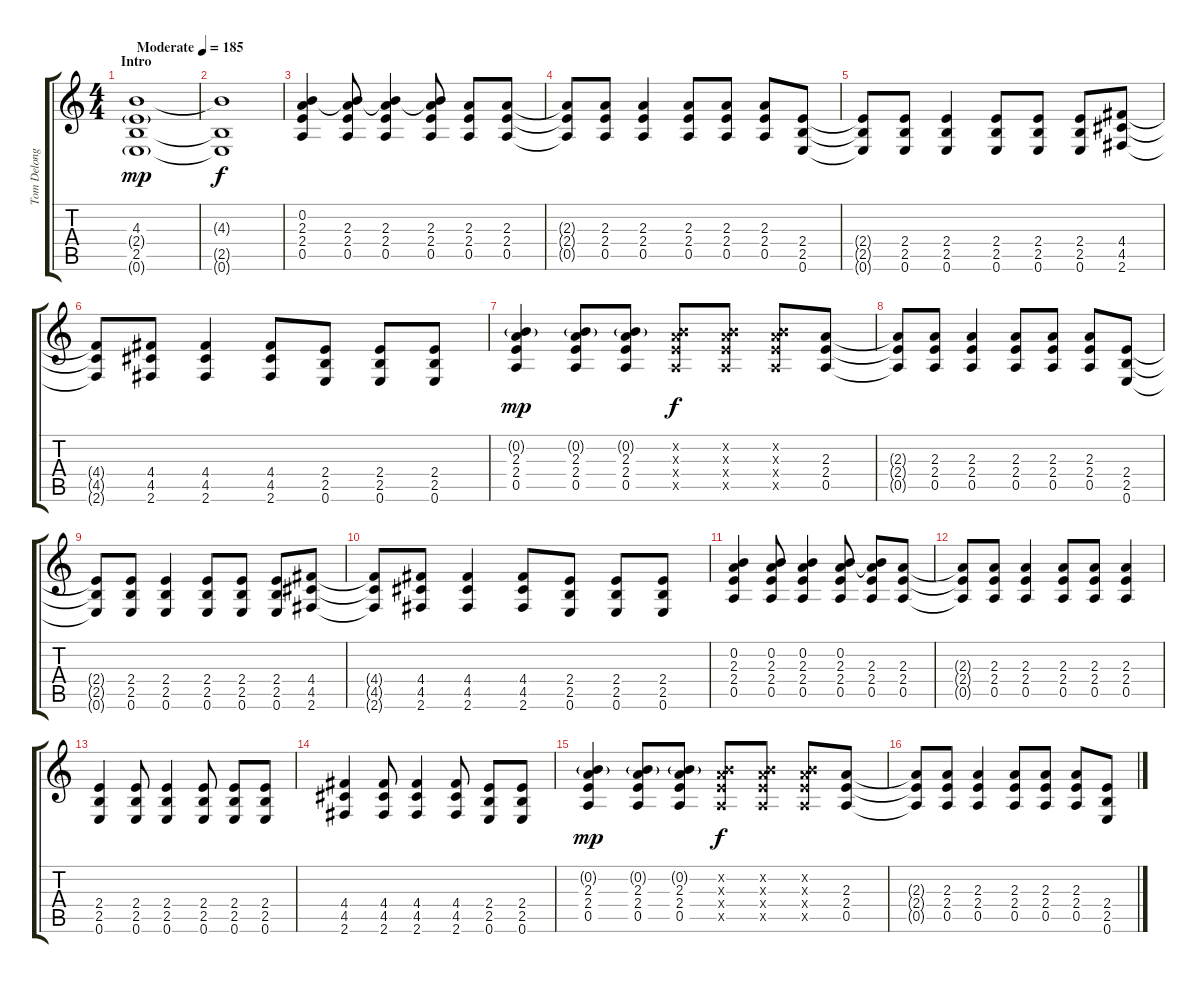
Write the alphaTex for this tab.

\track ("Tom Delonge - Guitar" "Tom Delong") {instrument distortionguitar}
\staff {score tabs}
\tuning (E4 B3 G3 D3 A2 E2) {hide}
\ts (4 4)
\section ("" "Intro")
\tempo (185 "Moderate")
\clef g2
\ks c
(4.3 2.4{g} 2.5 0.6{g}).1{dy mp instrument distortionguitar} |
(4.3{t} 2.5{t} 0.6{t}).1{dy f} |
(0.2 2.3 2.4 0.5).4 (0.2{t} 2.3 2.4 0.5).8 (0.2{t} 2.3 2.4 0.5).4 (0.2{t} 2.3 2.4 0.5).8 (2.3 2.4 0.5).8 (2.3 2.4 0.5).8 |
(2.3{t} 2.4{t} 0.5{t}).8 (2.3 2.4 0.5).8 (2.3 2.4 0.5).4 (2.3 2.4 0.5).8 (2.3 2.4 0.5).8 (2.3 2.4 0.5).8 (2.4 2.5 0.6).8 |
(2.4{t} 2.5{t} 0.6{t}).8 (2.4 2.5 0.6).8 (2.4 2.5 0.6).4 (2.4 2.5 0.6).8 (2.4 2.5 0.6).8 (2.4 2.5 0.6).8 (4.4 4.5 2.6).8 |
(4.4{t} 4.5{t} 2.6{t}).8 (4.4 4.5 2.6).8 (4.4 4.5 2.6).4 (4.4 4.5 2.6).8 (2.4 2.5 0.6).8 (2.4 2.5 0.6).8 (2.4 2.5 0.6).8 |
(0.2{g} 2.3 2.4 0.5).4{dy mp} (0.2{g} 2.3 2.4 0.5).8 (0.2{g} 2.3 2.4 0.5).8 (0.2{x} 2.3{x} 2.4{x} 0.5{x}).8{dy f} (0.2{x} 2.3{x} 2.4{x} 0.5{x}).8 (0.2{x} 2.3{x} 2.4{x} 0.5{x}).8 (2.3 2.4 0.5).8 |
(2.3{t} 2.4{t} 0.5{t}).8 (2.3 2.4 0.5).8 (2.3 2.4 0.5).4 (2.3 2.4 0.5).8 (2.3 2.4 0.5).8 (2.3 2.4 0.5).8 (2.4 2.5 0.6).8 |
(2.4{t} 2.5{t} 0.6{t}).8 (2.4 2.5 0.6).8 (2.4 2.5 0.6).4 (2.4 2.5 0.6).8 (2.4 2.5 0.6).8 (2.4 2.5 0.6).8 (4.4 4.5 2.6).8 |
(4.4{t} 4.5{t} 2.6{t}).8 (4.4 4.5 2.6).8 (4.4 4.5 2.6).4 (4.4 4.5 2.6).8 (2.4 2.5 0.6).8 (2.4 2.5 0.6).8 (2.4 2.5 0.6).8 |
(0.2 2.3 2.4 0.5).4 (0.2 2.3 2.4 0.5).8 (0.2 2.3 2.4 0.5).4 (0.2 2.3 2.4 0.5).8 (0.2{t} 2.3 2.4 0.5).8 (2.3 2.4 0.5).8 |
(2.3{t} 2.4{t} 0.5{t}).8 (2.3 2.4 0.5).8 (2.3 2.4 0.5).4 (2.3 2.4 0.5).8 (2.3 2.4 0.5).8 (2.3 2.4 0.5).4 |
(2.4 2.5 0.6).4 (2.4 2.5 0.6).8 (2.4 2.5 0.6).4 (2.4 2.5 0.6).8 (2.4 2.5 0.6).8 (2.4 2.5 0.6).8 |
(4.4 4.5 2.6).4 (4.4 4.5 2.6).8 (4.4 4.5 2.6).4 (4.4 4.5 2.6).8 (2.4 2.5 0.6).8 (2.4 2.5 0.6).8 |
(0.2{g} 2.3 2.4 0.5).4{dy mp} (0.2{g} 2.3 2.4 0.5).8 (0.2{g} 2.3 2.4 0.5).8 (0.2{x} 2.3{x} 2.4{x} 0.5{x}).8{dy f} (0.2{x} 2.3{x} 2.4{x} 0.5{x}).8 (0.2{x} 2.3{x} 2.4{x} 0.5{x}).8 (2.3 2.4 0.5).8 |
(2.3{t} 2.4{t} 0.5{t}).8 (2.3 2.4 0.5).8 (2.3 2.4 0.5).4 (2.3 2.4 0.5).8 (2.3 2.4 0.5).8 (2.3 2.4 0.5).8 (2.4 2.5 0.6).8
